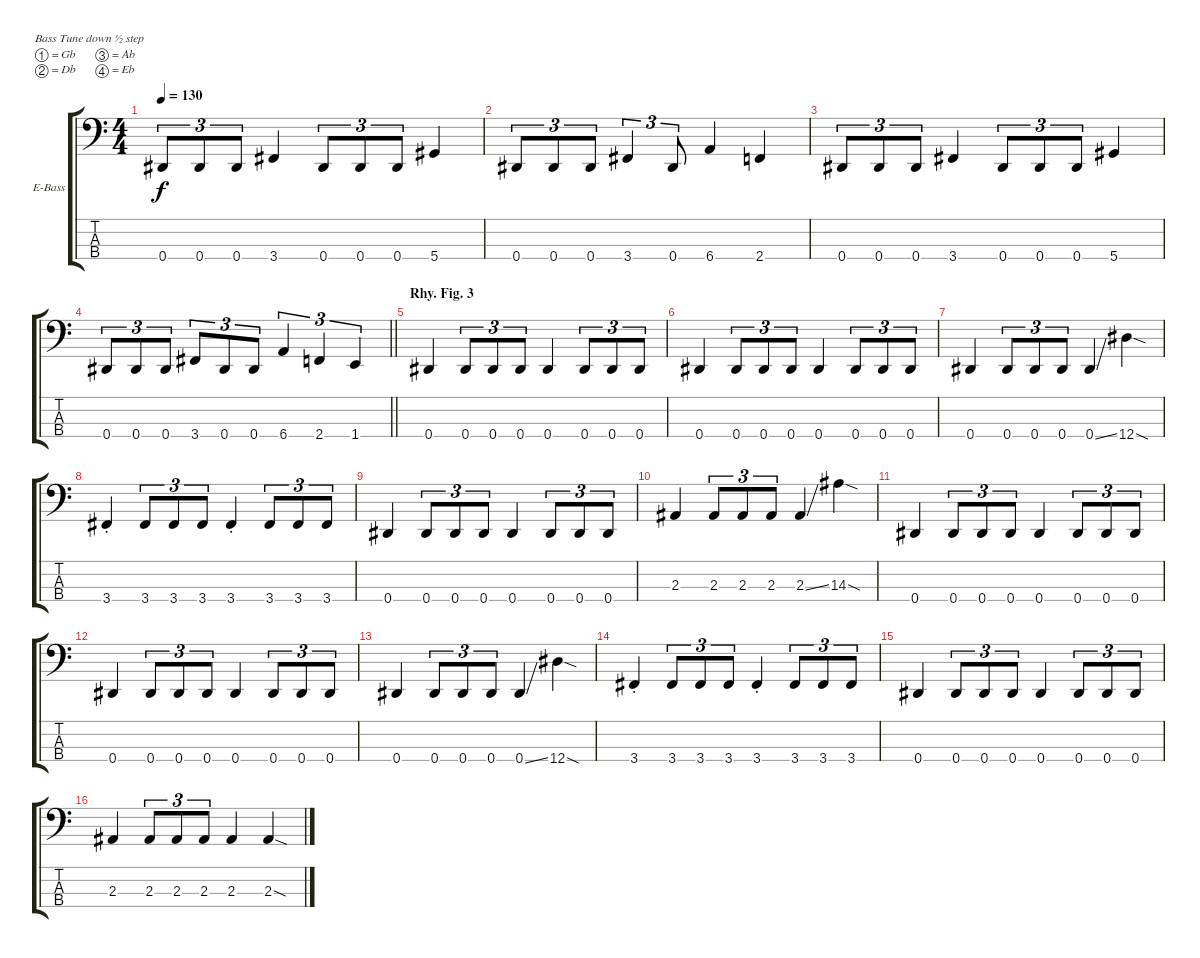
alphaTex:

\bracketExtendMode groupsimilarinstruments
\firstSystemTrackNameOrientation horizontal
\otherSystemsTrackNameOrientation horizontal
\track ("Bass Guitar" "E-Bass") {instrument electricbasspick}
\staff {score tabs}
\tuning (Gb2 Db2 Ab1 Eb1)
\ts (4 4)
\tempo 130
\clef f4
\ks c
0.4.8{tu (3 2) dy f} 0.4.8{tu (3 2)} 0.4.8{tu (3 2)} 3.4.4 0.4.8{tu (3 2)} 0.4.8{tu (3 2)} 0.4.8{tu (3 2)} 5.4.4 |
0.4.8{tu (3 2)} 0.4.8{tu (3 2)} 0.4.8{tu (3 2)} 3.4.4{tu (3 2)} 0.4.8{tu (3 2)} 6.4.4 2.4.4 |
0.4.8{tu (3 2)} 0.4.8{tu (3 2)} 0.4.8{tu (3 2)} 3.4.4 0.4.8{tu (3 2)} 0.4.8{tu (3 2)} 0.4.8{tu (3 2)} 5.4.4 |
\barLineRight lightlight
0.4.8{tu (3 2)} 0.4.8{tu (3 2)} 0.4.8{tu (3 2)} 3.4.8{tu (3 2)} 0.4.8{tu (3 2)} 0.4.8{tu (3 2)} 6.4.4{tu (3 2)} 2.4.4{tu (3 2)} 1.4.4{tu (3 2)} |
\section ("" "Rhy. Fig. 3")
0.4.4 0.4.8{tu (3 2)} 0.4.8{tu (3 2)} 0.4.8{tu (3 2)} 0.4.4 0.4.8{tu (3 2)} 0.4.8{tu (3 2)} 0.4.8{tu (3 2)} |
0.4.4 0.4.8{tu (3 2)} 0.4.8{tu (3 2)} 0.4.8{tu (3 2)} 0.4.4 0.4.8{tu (3 2)} 0.4.8{tu (3 2)} 0.4.8{tu (3 2)} |
0.4.4 0.4.8{tu (3 2)} 0.4.8{tu (3 2)} 0.4.8{tu (3 2)} 0.4{ss}.4 12.4{sod}.4 |
3.4{st}.4 3.4.8{tu (3 2)} 3.4.8{tu (3 2)} 3.4.8{tu (3 2)} 3.4{st}.4 3.4.8{tu (3 2)} 3.4.8{tu (3 2)} 3.4.8{tu (3 2)} |
0.4.4 0.4.8{tu (3 2)} 0.4.8{tu (3 2)} 0.4.8{tu (3 2)} 0.4.4 0.4.8{tu (3 2)} 0.4.8{tu (3 2)} 0.4.8{tu (3 2)} |
2.3.4 2.3.8{tu (3 2)} 2.3.8{tu (3 2)} 2.3.8{tu (3 2)} 2.3{ss}.4 14.3{sod}.4 |
0.4.4 0.4.8{tu (3 2)} 0.4.8{tu (3 2)} 0.4.8{tu (3 2)} 0.4.4 0.4.8{tu (3 2)} 0.4.8{tu (3 2)} 0.4.8{tu (3 2)} |
0.4.4 0.4.8{tu (3 2)} 0.4.8{tu (3 2)} 0.4.8{tu (3 2)} 0.4.4 0.4.8{tu (3 2)} 0.4.8{tu (3 2)} 0.4.8{tu (3 2)} |
0.4.4 0.4.8{tu (3 2)} 0.4.8{tu (3 2)} 0.4.8{tu (3 2)} 0.4{ss}.4 12.4{sod}.4 |
3.4{st}.4 3.4.8{tu (3 2)} 3.4.8{tu (3 2)} 3.4.8{tu (3 2)} 3.4{st}.4 3.4.8{tu (3 2)} 3.4.8{tu (3 2)} 3.4.8{tu (3 2)} |
0.4.4 0.4.8{tu (3 2)} 0.4.8{tu (3 2)} 0.4.8{tu (3 2)} 0.4.4 0.4.8{tu (3 2)} 0.4.8{tu (3 2)} 0.4.8{tu (3 2)} |
2.3.4 2.3.8{tu (3 2)} 2.3.8{tu (3 2)} 2.3.8{tu (3 2)} 2.3.4 2.3{sod}.4
